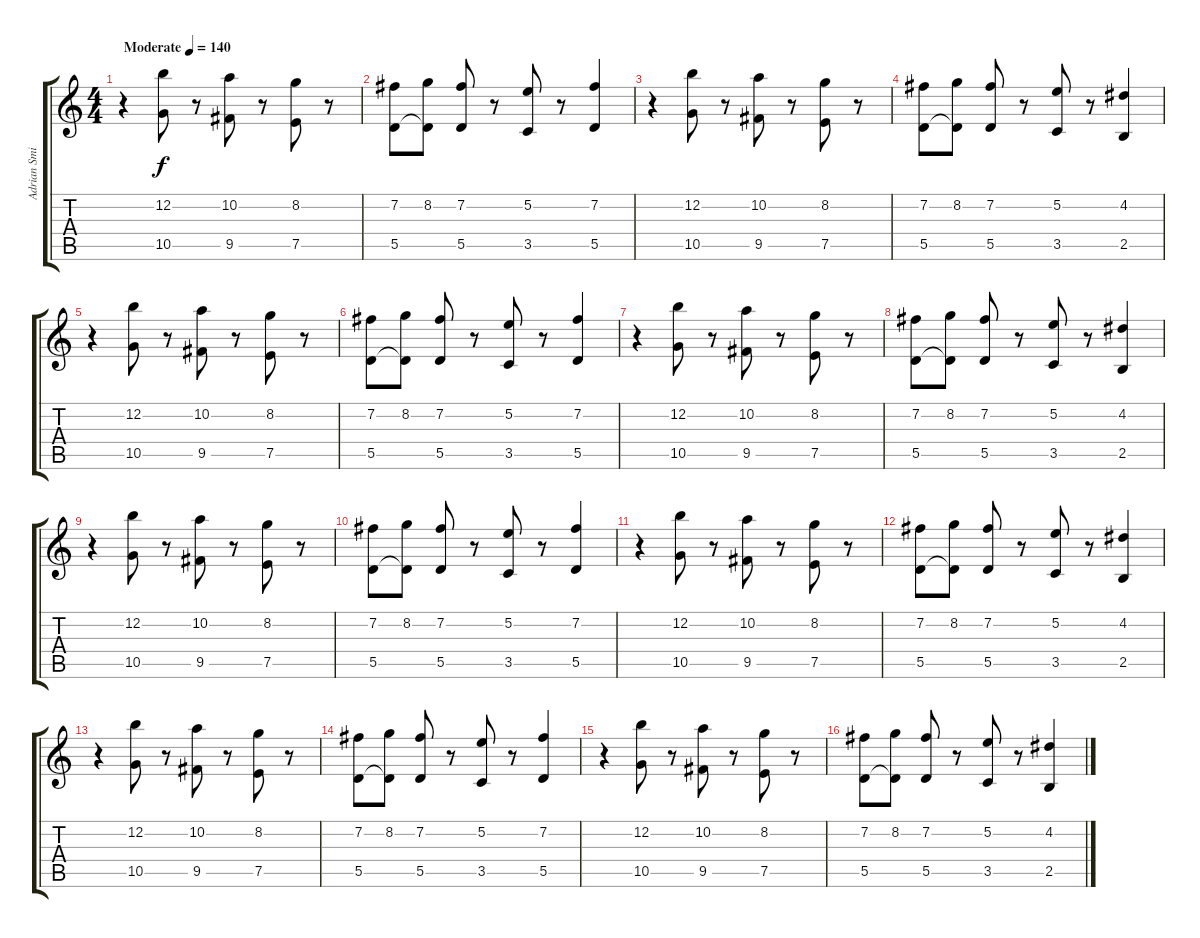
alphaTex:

\track ("Adrian Smith" "Adrian Smi") {instrument distortionguitar}
\staff {score tabs}
\tuning (E4 B3 G3 D3 A2 E2) {hide}
\ts (4 4)
\tempo (140 "Moderate")
\clef g2
\ks c
r.4{dy f volume 12 instrument acousticguitarnylon} (12.2 10.5).8 r.8 (10.2 9.5).8 r.8 (8.2 7.5).8 r.8 |
(7.2 5.5).8 (8.2 5.5{t}).8 (7.2 5.5).8 r.8 (5.2 3.5).8 r.8 (7.2 5.5).4 |
r.4 (12.2 10.5).8 r.8 (10.2 9.5).8 r.8 (8.2 7.5).8 r.8 |
(7.2 5.5).8 (8.2 5.5{t}).8 (7.2 5.5).8 r.8 (5.2 3.5).8 r.8 (4.2 2.5).4 |
r.4 (12.2 10.5).8 r.8 (10.2 9.5).8 r.8 (8.2 7.5).8 r.8 |
(7.2 5.5).8 (8.2 5.5{t}).8 (7.2 5.5).8 r.8 (5.2 3.5).8 r.8 (7.2 5.5).4 |
r.4 (12.2 10.5).8 r.8 (10.2 9.5).8 r.8 (8.2 7.5).8 r.8 |
(7.2 5.5).8 (8.2 5.5{t}).8 (7.2 5.5).8 r.8 (5.2 3.5).8 r.8 (4.2 2.5).4 |
r.4 (12.2 10.5).8 r.8 (10.2 9.5).8 r.8 (8.2 7.5).8 r.8 |
(7.2 5.5).8 (8.2 5.5{t}).8 (7.2 5.5).8 r.8 (5.2 3.5).8 r.8 (7.2 5.5).4 |
r.4 (12.2 10.5).8 r.8 (10.2 9.5).8 r.8 (8.2 7.5).8 r.8 |
(7.2 5.5).8 (8.2 5.5{t}).8 (7.2 5.5).8 r.8 (5.2 3.5).8 r.8 (4.2 2.5).4 |
r.4 (12.2 10.5).8 r.8 (10.2 9.5).8 r.8 (8.2 7.5).8 r.8 |
(7.2 5.5).8 (8.2 5.5{t}).8 (7.2 5.5).8 r.8 (5.2 3.5).8 r.8 (7.2 5.5).4 |
r.4 (12.2 10.5).8 r.8 (10.2 9.5).8 r.8 (8.2 7.5).8 r.8 |
(7.2 5.5).8 (8.2 5.5{t}).8 (7.2 5.5).8 r.8 (5.2 3.5).8 r.8 (4.2 2.5).4
